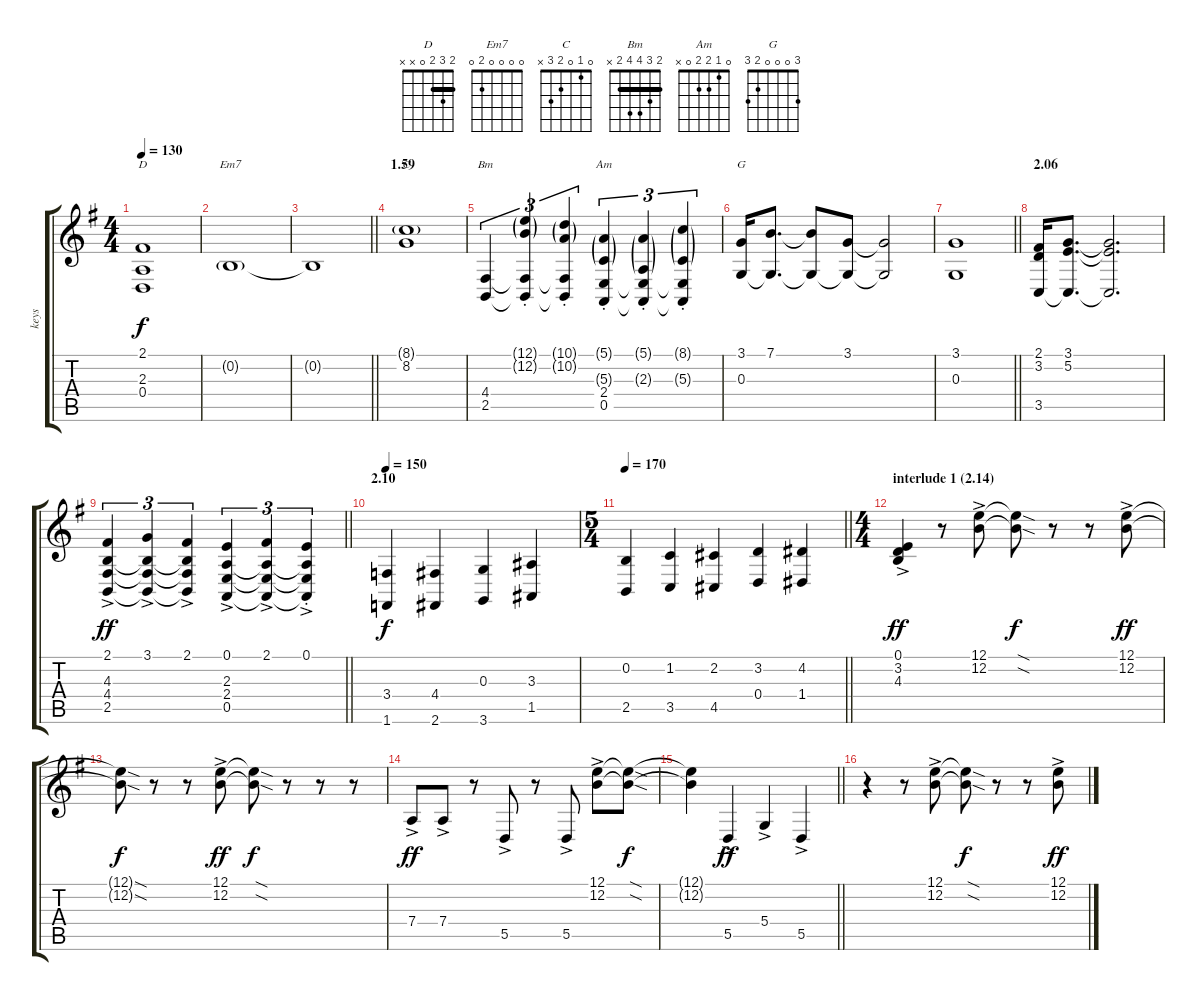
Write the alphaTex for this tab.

\track ("keys" "keys") {instrument drawbarorgan}
\staff {score tabs}
\tuning (E4 B3 G3 D3 A2 E2) {hide}
\chord ("D" 2 3 2 0 x x) {barre 2}
\chord ("Em7" 0 0 0 0 2 0)
\chord ("C" 0 1 0 2 3 x)
\chord ("Bm" 2 3 4 4 2 x) {barre 2}
\chord ("Am" 0 1 2 2 0 x)
\chord ("G" 3 0 0 0 2 3)
\ts (4 4)
\tempo 130
\clef g2
\ks g
(2.1 2.3 0.4).1{ch "D" dy f} |
0.2{g}.1{ch "Em7"} |
\barLineRight lightlight
0.2{t}.1 |
\section ("" "1.59")
(8.1{g} 8.2).1{ch "C"} |
(4.4 2.5).4{tu (3 2) ch "Bm"} (12.1{g st} 12.2{g st} 4.4{t} 2.5{t}).4{tu (3 2)} (10.1{g st} 10.2{g st} 4.4{t} 2.5{t}).4{tu (3 2)} (5.1{g st} 5.3{g st} 2.4 0.5).4{tu (3 2) ch "Am"} (5.1{g st} 2.3{g st} 2.4{t} 0.5{t}).4{tu (3 2)} (8.1{g st} 5.3{g st} 2.4{t} 0.5{t}).4{tu (3 2)} |
(3.1 0.3).16{ch "G"} (7.1 0.3{t}).8{d} (7.1{t} 0.3{t}).8 (3.1 0.3{t}).8 (3.1{t} 0.3{t}).2 |
\barLineRight lightlight
(3.1 0.3).1 |
\section ("" "2.06")
(2.1 3.2 3.5).16 (3.1 5.2 3.5{t}).8{d} (3.1{t} 5.2{t} 3.5{t}).2{d} |
\barLineRight lightlight
(2.1{ac} 4.3 4.4 2.5).4{tu (3 2) dy ff} (3.1{ac} 4.3{t} 4.4{t} 2.5{t}).4{tu (3 2)} (2.1{ac} 4.3{t} 4.4{t} 2.5{t}).4{tu (3 2)} (0.1{ac} 2.3 2.4 0.5).4{tu (3 2)} (2.1{ac} 2.3{t} 2.4{t} 0.5{t}).4{tu (3 2)} (0.1{ac st} 2.3{t} 2.4{t} 0.5{t}).4{tu (3 2)} |
\section ("" "2.10")
\tempo 150
(3.4 1.6).4{dy f} (4.4 2.6).4 (0.3 3.6).4 (3.3 1.5).4 |
\ts (5 4)
\tempo 170
\barLineRight lightlight
(0.2 2.5).4 (1.2 3.5).4 (2.2 4.5).4 (3.2 0.4).4 (4.2 1.4).4 |
\ts (4 4)
\section ("" "interlude 1 (2.14)")
(0.1{ac} 3.2{ac} 4.3{ac}).4{dy ff} r.8 (12.1{ac} 12.2{ac}).8 (12.1{sod t} 12.2{sod t}).8{dy f} r.8 r.8 (12.1{ac} 12.2{ac}).8{dy ff} |
(12.1{sod t} 12.2{sod t}).8{dy f} r.8 r.8 (12.1{ac} 12.2{ac}).8{dy ff} (12.1{sod t} 12.2{sod t}).8{dy f} r.8 r.8 r.8 |
7.4{ac}.8{dy ff} 7.4{ac}.8 r.8 5.5{ac}.8 r.8 5.5{ac}.8 (12.1{ac} 12.2{ac}).8 (12.1{sod t} 12.2{sod t}).8{dy f} |
\barLineRight lightlight
(12.1{t} 12.2{t}).4 5.5{ac}.4{dy ff} 5.4{ac}.4 5.5{ac}.4 |
r.4 r.8 (12.1{ac} 12.2{ac}).8 (12.1{sod t} 12.2{sod t}).8{dy f} r.8 r.8 (12.1{ac} 12.2{ac}).8{dy ff}
